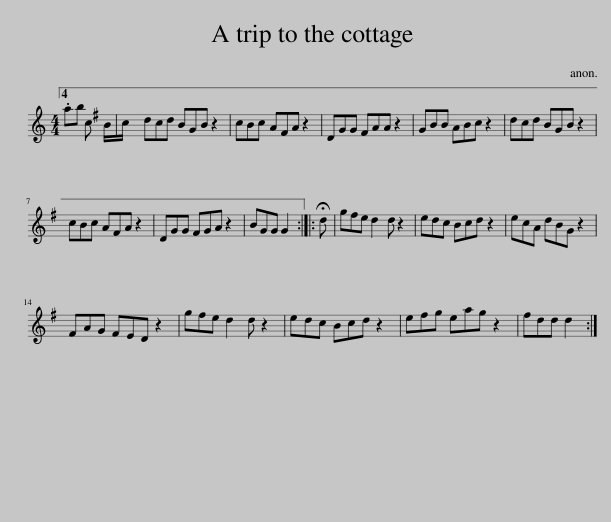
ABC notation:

X:1
L:1/8
M:4/4
I:linebreak $
K:C
V:1 treble
V:1
 .ab c B/c/ | dcd BGB z2 | cBc A^FA z2 | DGG ^FAA z2 | GBB ABc z2 | %5
 dcd BGB z2 |$ cBc A^FA z2 | DGG ^FGA z2 | BGG G2 :: !fermata!d | %10
 g^fe d2 d z2 | edc Bcd z2 | ecA dBG z2 |$ ^FAG FED z2 | g^fe d2 d z2 | %15
 edc Bcd z2 | e^fg eag z2 | ^fdd d2 :| %18
